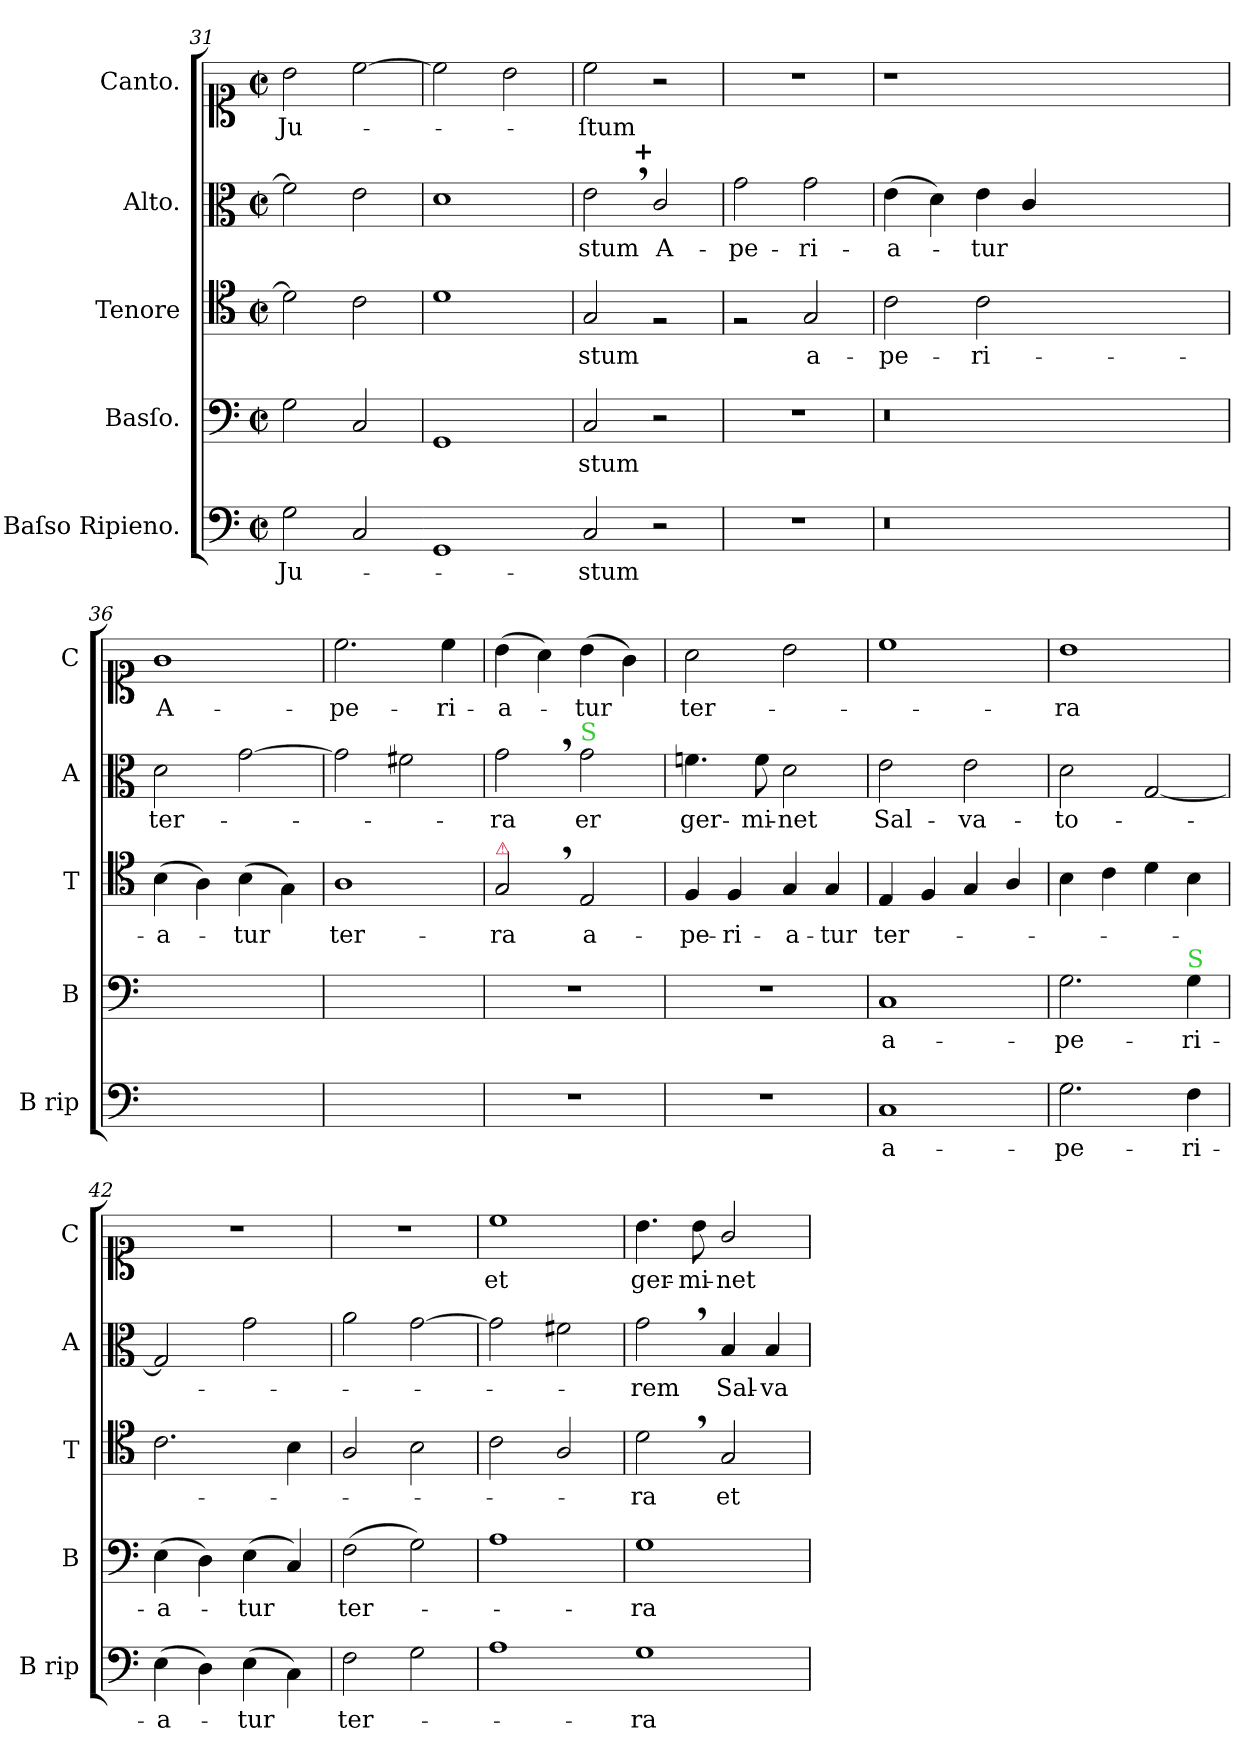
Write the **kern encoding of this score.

**kern	**text	**kern	**text	**kern	**text	**kern	**text	**kern	**text
*part5	*part5	*part4	*part4	*part3	*part3	*part2	*part2	*part1	*part1
*staff5	*staff5	*staff4	*staff4	*staff3	*staff3	*staff2	*staff2	*staff1	*staff1
*I"Baſso Ripieno.	*	*I"Basſo.	*	*I"Tenore	*	*I"Alto.	*	*I"Canto.	*
*I'B rip	*	*I'B	*	*I'T	*	*I'A	*	*I'C	*
*clefF4	*	*clefF4	*	*clefC4	*	*clefC3	*	*clefC1	*
*k[]	*	*k[]	*	*k[]	*	*k[]	*	*k[]	*
*M2/2	*	*M2/2	*	*M2/2	*	*M2/2	*	*M2/2	*
*met(c|)	*	*met(c|)	*	*met(c|)	*	*met(c|)	*	*met(c|)	*
=31	=31	=31	=31	=31	=31	=31	=31	=31	=31
2G\	Ju-	2G\	.	2d\]	.	2f\]	.	2b\	Ju-
2C/	.	2C/	.	2c\	.	2e\	.	[2cc\	.
=32-	=32	=32	=32	=32	=32	=32	=32	=32	=32
1GG	.	1GG	.	1d	.	1d	.	2cc\]	.
.	.	.	.	.	.	.	.	2b\	.
=33-	=33	=33	=33	=33	=33	=33	=33	=33	=33
2C/	-stum	2C/	-stum	2G/	stum	2e,<\	-stum	2cc\	-ſtum
!	!	!	!	!	!	!LO:TX:a:B:rj:t=+	!	!	!
2r	.	2r	.	2rF	.	2c/	A-	2r	.
=34	=34	=34	=34	=34	=34	=34	=34	=34	=34
1r	.	1r	.	2rF	.	2g\	-pe-	1r	.
.	.	.	.	2G/	a-	2g\	-ri-	.	.
=35	=35	=35	=35	=35	=35	=35	=35	=35	=35
0.r	.	0.r	.	2c\	-pe-	(>4e\	-a-	1r	.
.	.	.	.	.	.	4d\)	.	.	.
.	.	.	.	2c\	-ri-	4e\	-tur	.	.
.	.	.	.	.	.	4c/	.	.	.
.	.	.	.	0ryy	.	0ryy	.	0ryy	.
=36	=36	=36	=36	=36	=36	=36	=36	=36	=36
1ryy	.	1ryy	.	(>4B\	-a-	2d\	ter-	1g	A-
.	.	.	.	4A\)	.	.	.	.	.
.	.	.	.	(>4B\	-tur	[2g\	.	.	.
.	.	.	.	4G\)	.	.	.	.	.
=37	=37	=37	=37	=37	=37	=37	=37	=37	=37
1ryy	.	1ryy	.	1A	ter-	2g\]	.	2.cc\	-pe-
.	.	.	.	.	.	2f#X\	.	.	.
.	.	.	.	.	.	.	.	4cc\	-ri-
=38	=38	=38	=38	=38	=38	=38	=38	=38	=38
!	!	!	!	!LO:TX:a:color=crimson:t=⚠	!	!	!	!	!
1r	.	1r	.	2G,</	-ra	2g,<\	-ra	(>4b\	-a-
.	.	.	.	.	.	.	.	4a\)	.
!	!	!	!	!	!	!LO:TX:a:color=limegreen:t=S	!	!	!
.	.	.	.	2E/	a-	2g\	er	(>4b\	-tur
.	.	.	.	.	.	.	.	4g\)	.
=39	=39	=39	=39	=39	=39	=39	=39	=39	=39
1r	.	1r	.	4F/	-pe-	4.fn\	ger-	2a\	ter-
.	.	.	.	4F/	-ri-	.	.	.	.
.	.	.	.	.	.	8f\	-mi-	.	.
.	.	.	.	4G/	-a-	2d\	-net	2b\	.
.	.	.	.	4G/	-tur	.	.	.	.
=40	=40	=40	=40	=40	=40	=40	=40	=40	=40
1C	a-	1C	a-	4E/	ter-	2e\	Sal-	1cc	.
.	.	.	.	4F/	.	.	.	.	.
.	.	.	.	4G/	.	2e\	-va-	.	.
.	.	.	.	4A/	.	.	.	.	.
=41	=41	=41	=41	=41	=41	=41	=41	=41	=41
2.G\	-pe-	2.G\	-pe-	4B\	.	2d\	-to-	1b	-ra
.	.	.	.	4c\	.	.	.	.	.
.	.	.	.	4d\	.	[2G/	.	.	.
!	!	!LO:TX:a:color=limegreen:t=S	!	!	!	!	!	!	!
4F\	-ri-	4G\	-ri-	4B\	.	.	.	.	.
=42	=42	=42	=42	=42	=42	=42	=42	=42	=42
(>4E\	-a-	(>4E\	-a-	2.c\	.	2G/]	.	1r	.
4D\)	.	4D\)	.	.	.	.	.	.	.
(>4E\	-tur	(>4E\	-tur	.	.	2g\	.	.	.
4C\)	.	4C/)	.	4B\	.	.	.	.	.
=43	=43	=43	=43	=43	=43	=43	=43	=43	=43
2F\	ter-	(>2F\	ter-	2A/	.	2a\	.	1r	.
2G\	.	2G\)	.	2B\	.	[2g\	.	.	.
=44	=44	=44	=44	=44	=44	=44	=44	=44	=44
1A	.	1A	.	2c\	.	2g\]	.	1cc	et
.	.	.	.	2A/	.	2f#X\	.	.	.
=45-	=45	=45	=45	=45	=45	=45	=45	=45	=45
1G	-ra	1G	-ra	2d,<\	-ra	2g,<\	-rem	4.b\	ger-
.	.	.	.	.	.	.	.	8b\	-mi-
.	.	.	.	2G/	et	4B/	Sal-	2g/	-net
.	.	.	.	.	.	4B/	-va-	.	.
=	=	=	=	=	=	=	=	=	=
*-	*-	*-	*-	*-	*-	*-	*-	*-	*-
